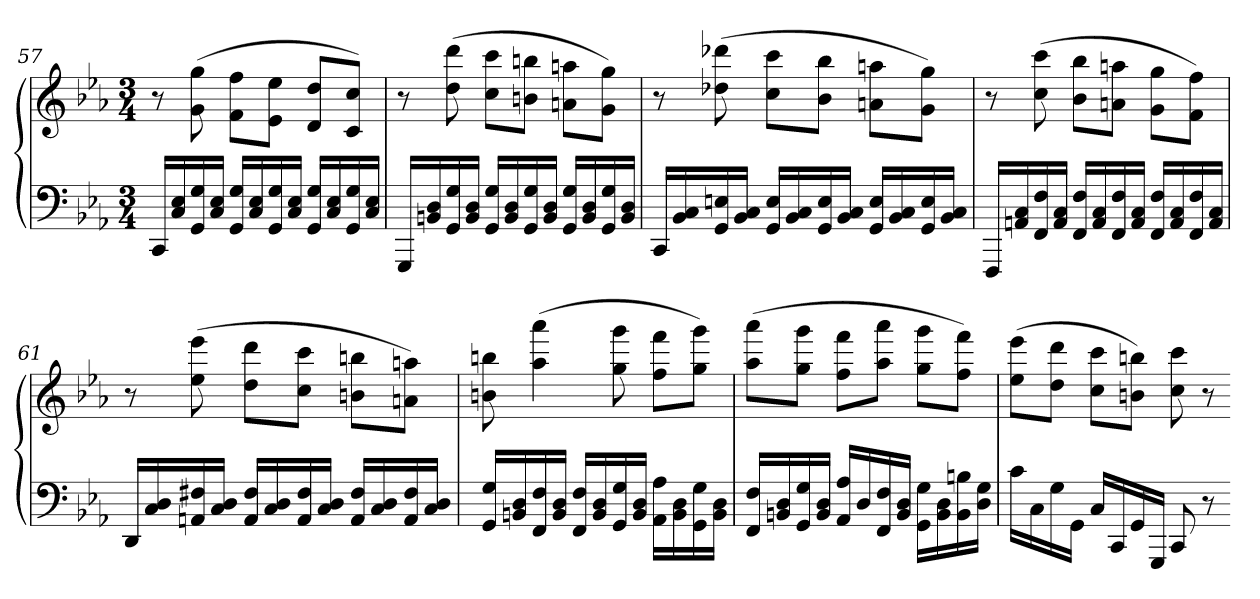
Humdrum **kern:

**kern	**kern
*part1	*part1
*staff2	*staff1
*clefF4	*clefG2
*k[b-e-a-]	*k[b-e-a-]
*c:	*c:
*M3/4	*M3/4
=57	=57
16CCLL	8r
16C 16E-	.
16GG 16G	(8g 8gg
16C 16E-JJ	.
16GG 16GLL	8f 8ffL
16C 16E-	.
16GG 16G	8e- 8ee-J
16C 16E-JJ	.
16GG 16GLL	8d 8ddL
16C 16E-	.
16GG 16G	8c 8ccJ)
16C 16E-JJ	.
=58	=58
16GGGLL	8r
16BBn 16D	.
16GG 16G	(8dd 8ddd
16BB 16DJJ	.
16GG 16GLL	8cc 8cccL
16BB 16D	.
16GG 16G	8bn 8bbnJ
16BB 16DJJ	.
16GG 16GLL	8an 8aanL
16BB 16D	.
16GG 16G	8g 8ggJ)
16BB 16DJJ	.
=59	=59
16CCLL	8r
16BB- 16C	.
16GG 16En	(8dd-X 8ddd-X
16BB- 16CJJ	.
16GG 16ELL	8cc 8cccL
16BB- 16C	.
16GG 16E	8b- 8bb-J
16BB- 16CJJ	.
16GG 16ELL	8an 8aanL
16BB- 16C	.
16GG 16E	8g 8ggJ)
16BB- 16CJJ	.
=60	=60
16FFFLL	8r
16AAn 16C	.
16FF 16F	(8cc 8ccc
16AA 16CJJ	.
16FF 16FLL	8b- 8bb-L
16AA 16C	.
16FF 16F	8an 8aanJ
16AA 16CJJ	.
16FF 16FLL	8g 8ggL
16AA 16C	.
16FF 16F	8f 8ffJ)
16AA 16CJJ	.
=61	=61
16DDLL	8r
16C 16D	.
16AAn 16F#X	(8ee- 8eee-
16C 16DJJ	.
16AA 16F#LL	8dd 8dddL
16C 16D	.
16AA 16F#	8cc 8cccJ
16C 16DJJ	.
16AA 16F#LL	8bn 8bbnL
16C 16D	.
16AA 16F#	8an 8aanJ)
16C 16DJJ	.
=62	=62
16GG 16GLL	8bn 8bbn
16BBn 16D	.
16FF 16F	(4aa- 4aaa-
16BB 16DJJ	.
16FF 16FLL	.
16BB 16D	.
16GG 16G	8gg 8ggg
16BB 16DJJ	.
16AA- 16A-LL	8ff 8fffL
16BB 16D	.
16GG 16G	8gg 8gggJ)
16BB 16DJJ	.
=63	=63
16FF 16FLL	(8aa- 8aaa-L
16BBn 16D	.
16GG 16G	8gg 8gggJ
16BB 16DJJ	.
16AA- 16A-LL	8ff 8fffL
16D	.
16FF 16F	8aa- 8aaa-J
16BB 16DJJ	.
16GG 16GLL	8gg 8gggL
16BB 16D	.
16BB 16Bn	8ff 8fffJ)
16D 16GJJ	.
=64	=64
16cLL	(8ee- 8eee-L
16C	.
16G	8dd 8dddJ
16GGJJ	.
16CLL	8cc 8cccL
16CC	.
16GG	8bn 8bbnJ)
16GGGJJ	.
8CC	8cc 8ccc
8r	8r
=-	=-
*-	*-
